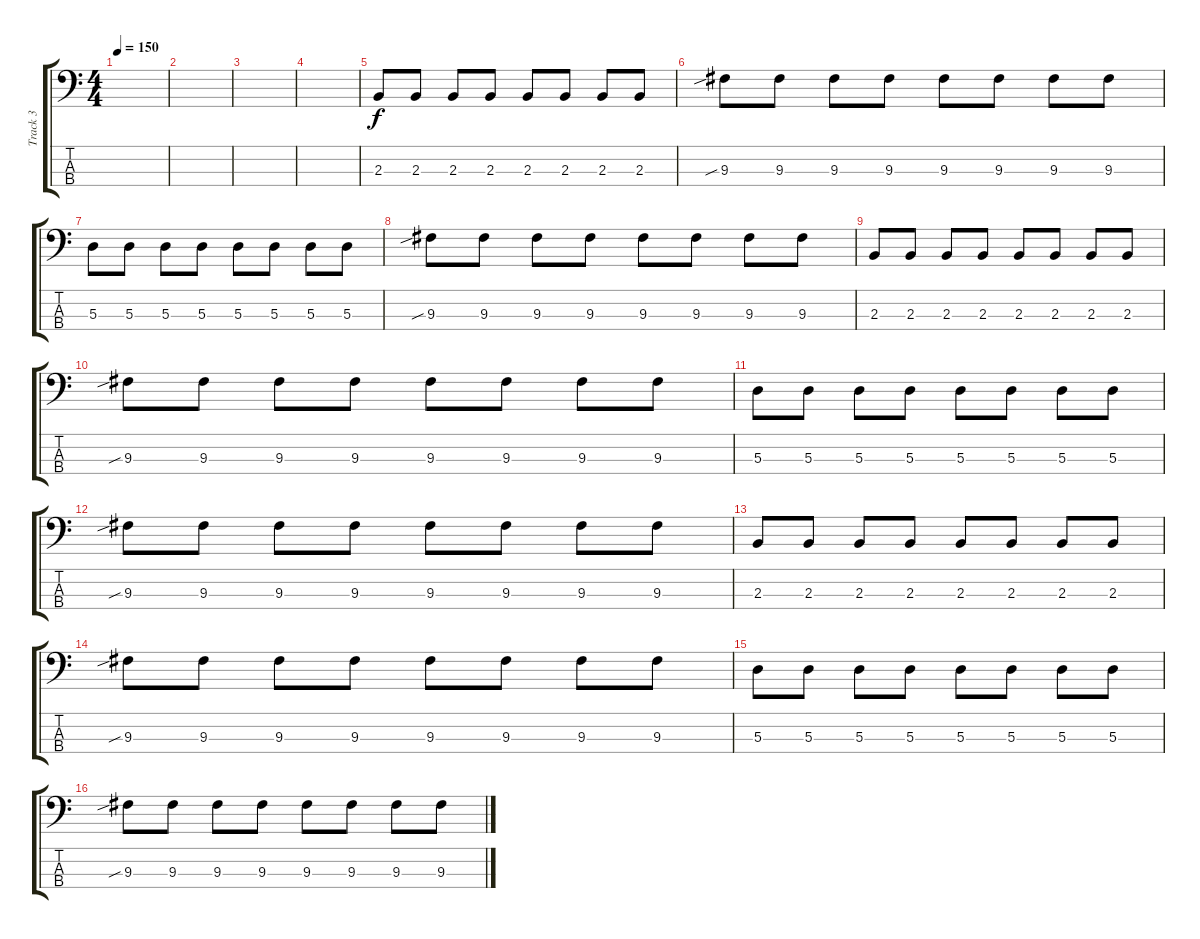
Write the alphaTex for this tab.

\track ("Track 3" "Track 3") {instrument electricbassfinger}
\staff {score tabs}
\tuning (G2 D2 A1 E1) {hide}
\ts (4 4)
\tempo 150
\clef f4
\ks c
|
|
|
|
2.3.8 2.3.8 2.3.8 2.3.8 2.3.8 2.3.8 2.3.8 2.3.8 |
9.3{sib}.8 9.3.8 9.3.8 9.3.8 9.3.8 9.3.8 9.3.8 9.3.8 |
5.3.8 5.3.8 5.3.8 5.3.8 5.3.8 5.3.8 5.3.8 5.3.8 |
9.3{sib}.8 9.3.8 9.3.8 9.3.8 9.3.8 9.3.8 9.3.8 9.3.8 |
2.3.8 2.3.8 2.3.8 2.3.8 2.3.8 2.3.8 2.3.8 2.3.8 |
9.3{sib}.8 9.3.8 9.3.8 9.3.8 9.3.8 9.3.8 9.3.8 9.3.8 |
5.3.8 5.3.8 5.3.8 5.3.8 5.3.8 5.3.8 5.3.8 5.3.8 |
9.3{sib}.8 9.3.8 9.3.8 9.3.8 9.3.8 9.3.8 9.3.8 9.3.8 |
2.3.8 2.3.8 2.3.8 2.3.8 2.3.8 2.3.8 2.3.8 2.3.8 |
9.3{sib}.8 9.3.8 9.3.8 9.3.8 9.3.8 9.3.8 9.3.8 9.3.8 |
5.3.8 5.3.8 5.3.8 5.3.8 5.3.8 5.3.8 5.3.8 5.3.8 |
9.3{sib}.8 9.3.8 9.3.8 9.3.8 9.3.8 9.3.8 9.3.8 9.3.8
